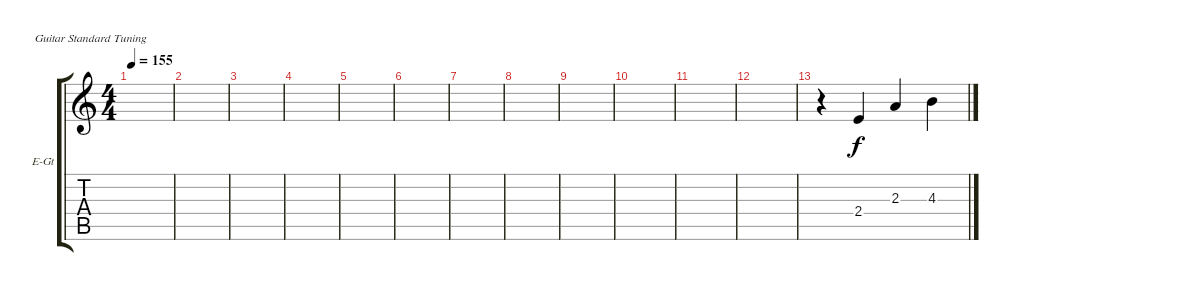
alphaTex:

\bracketExtendMode groupsimilarinstruments
\firstSystemTrackNameOrientation horizontal
\otherSystemsTrackNameOrientation horizontal
\track ("Г. Каспарян (Overdrive)" "E-Gt") {instrument overdrivenguitar}
\staff {score tabs}
\tuning (E4 B3 G3 D3 A2 E2)
\ts (4 4)
\tempo 155
\clef g2
\scale
0.333333
\ks c
|
\scale
0.333333 |
\scale
0.333333 |
\scale
0.333333 |
\scale
0.333333 |
\scale
0.333333 |
\scale
0.333333 |
\scale
0.333333 |
\scale
0.333333 |
\scale
0.333333 |
\scale
0.333333 |
\scale
0.333333 |
\scale
0.333333 r.4 2.4.4 2.3.4 4.3.4 |
\scale
0.333333 |
\scale
0.333333 |
\scale
0.333333
